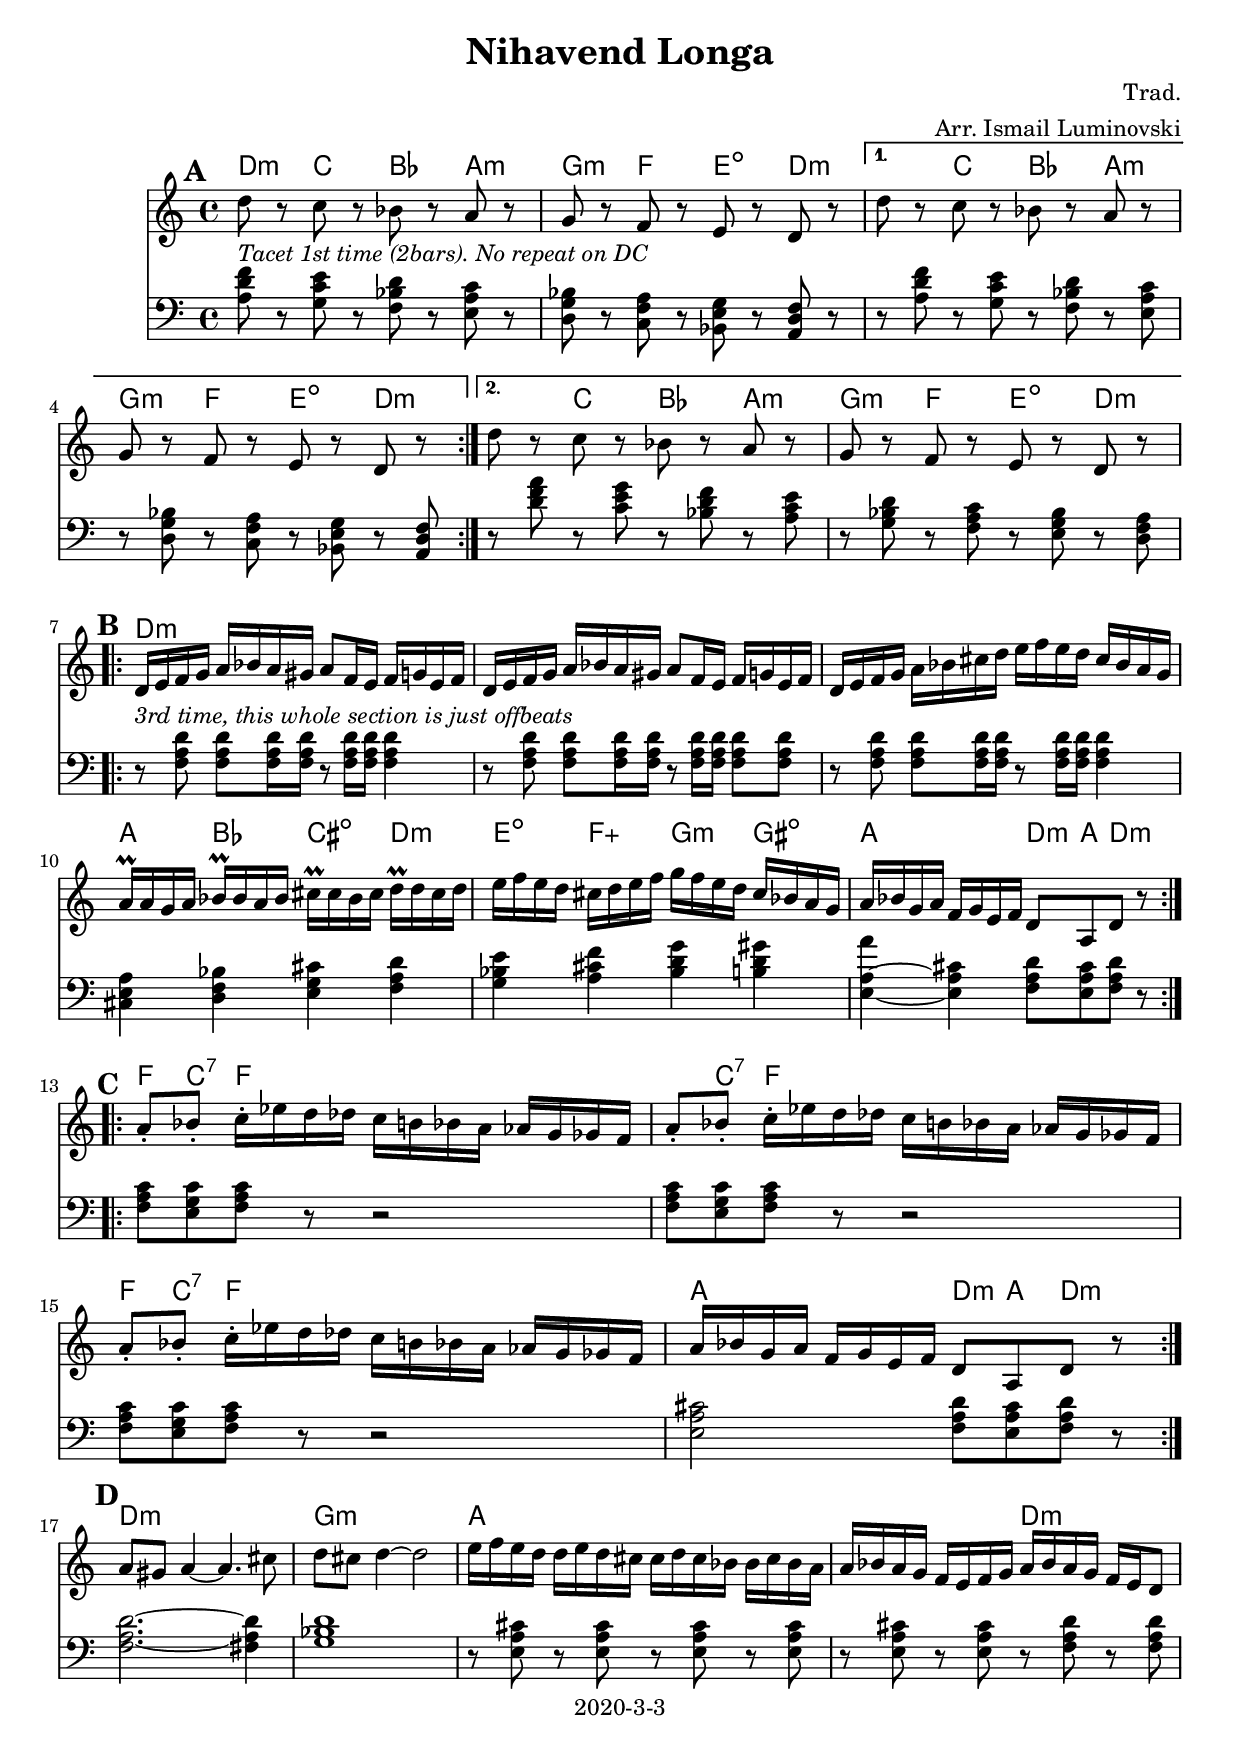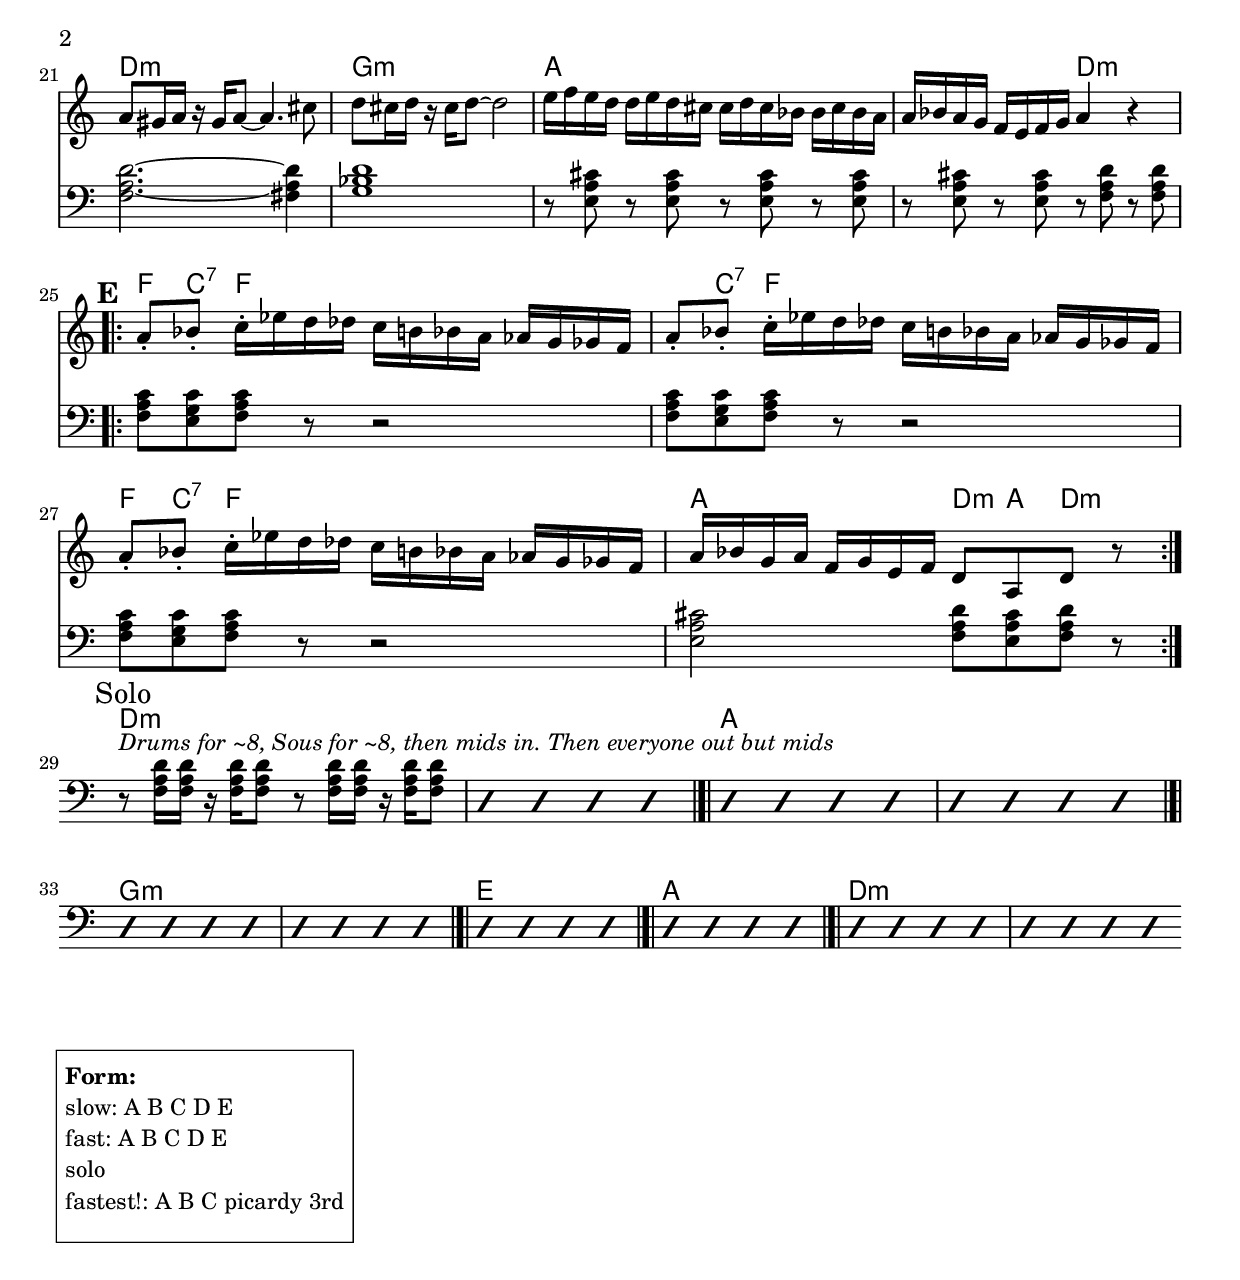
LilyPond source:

\version "2.18.2"

\header {
	title = "Nihavend Longa"
	composer = "Trad."
	arranger = "Arr. Ismail Luminovski"
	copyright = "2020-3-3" %date of latest edits
}

slash = {
	\override NoteHead #'style = #'slash
	\override Stem #'transparent = ##t
}

noslash = {
	\revert NoteHead #'style
	\revert Stem #'transparent
}

the_form = %Form
	\markup { \box \column {
	\line { " " }
	\line { \bold " Form: " }
	\line { " slow: A B C D E " }
	\line { " fast: A B C D E " }
	\line { " solo " }
	\line { " fastest!: A B C picardy 3rd " }
	\line { " " }
	}}

test = { \relative c' { \tempo 4 = 80 \set Score.markFormatter = #format-mark-box-letters
	\repeat volta 2 {
	}
}
}

	
melody = { \relative c' { \set Score.markFormatter = #format-mark-box-letters

	\mark \default %A
	\repeat volta 2 {
		d'8 r c r bes r a r | g r f r e r d r |	
	}
		\alternative { 
			{ d'8 r c r bes r a r | g r f r e r d r | }
			{ d'8 r c r bes r a r | g r f r e r d r | }
		}
	
	\mark \default %B
	\repeat volta 2 {
		d16 e f g a bes a gis a8 f16 e f g e f |
		d16 e f g a bes a gis a8 f16 e f g e f |
		d16 e f g a bes cis d e f e d cis bes a g |
		a\prall a g a bes\prall bes a bes cis\prall cis bes cis d\prall d cis d | 
		e f e d cis d e f g f e d cis bes a g  |
		a16 bes g a f g e f d8 a d r8 |
		}

        \break		
	\mark \default %C
	\repeat volta 2 {
		a'8-. bes-. c16-. ees d des c b bes a aes g ges f |
		a8-. bes-. c16-. ees d des c b bes a aes g ges f |
		a8-. bes-. c16-. ees d des c b bes a aes g ges f |
		a16 bes g a f g e f d8 a d r8 |
	}
	
	\break
	\mark \default %D
	a'8 gis a4~ a4. cis8 | d8 cis d4~ d2 | 
    e16 f e d d e d cis cis d cis bes bes cis bes a |
    a bes a g f e f g a bes a g f e d8 |
	a'8 gis16 a r gis a8~ a4. cis8 | d8 cis16 d r cis d8~ d2 | 
    e16 f e d d e d cis cis d cis bes bes cis bes a |
    a bes a g f e f g a4 r |

	\break
	\mark \default %E
	\repeat volta 2 {
		a8-. bes-. c16-. ees d des c b bes a aes g ges f |
		a8-. bes-. c16-. ees d des c b bes a aes g ges f |
		a8-. bes-. c16-. ees d des c b bes a aes g ges f |
		a16 bes g a f g e f d8 a d r8 |
	}


}
}

midbrass = { \relative c' { \set Score.markFormatter = #format-mark-box-letters

	\mark \default %A
	\repeat volta 2 {
		<a d f>8^\markup { \italic "Tacet 1st time (2bars). No repeat on DC" } r <g c e> r <f bes d> r <e a c> r | <d g bes> r <c f a> r <bes e g> r <a d f> r |	
		}
		\alternative {
			{ r8 <a' d f> r <g c e> r <f bes d> r <e a c> | r <d g bes> r <c f a> r <bes e g> r <a d f> | }	
			{ r8 <d' f a>8 r <c e g> r <bes d f> r <a c e> |  r  <g bes d> r <f a c> r <e g bes> r <d f a> |	}
		}
	
	\break
	\mark \default %B
	\repeat volta 2 {
	r8^\markup {\italic "3rd time, this whole section is just offbeats" } <f a d> <f a d> <f a d>16 <f a d> r8 <f a d>16 <f a d> <f a d>4 |
	r8 <f a d> <f a d> <f a d>16 <f a d> r8 <f a d>16 <f a d> <f a d>8 <f a d> |
	r8 <f a d> <f a d> <f a d>16 <f a d> r8 <f a d>16 <f a d> <f a d>4 |
	<cis e a> <d f bes> <e g cis> <f a d> |
	<g bes e> <a cis f> <bes d g> <b d gis> |
	<e, a a'>4~~ <e a cis>  <f a d>8 <e a cis> <f a d> r |
	}
	
        \break
	\mark \default %C
	\repeat volta 2 {
	<f a c>8 <e g c> <f a c> r  r2  |  <f a c>8 <e g c> <f a c> r  r2
	<f a c>8 <e g c> <f a c> r  r2  |
	<e a cis>2  <f a d>8 <e a cis> <f a d> r
	}

	\mark \default %D
	<f a d>2.~~~  <fis a d>4  |  <g bes d>1  |  
	r8 <e a cis> r <e a cis> r <e a cis> r <e a cis> |
	r <e a cis> r <e a cis> r <f a d> r <f a d> |
	<f a d>2.~~~  <fis a d>4  |  <g bes d>1  |  
	r8 <e a cis> r <e a cis> r <e a cis> r <e a cis> |
	r <e a cis> r <e a cis> r <f a d> r <f a d> |


	\mark \default %E
	\repeat volta 2 {
	<f a c>8 <e g c> <f a c> r  r2  |  <f a c>8 <e g c> <f a c> r  r2
	<f a c>8 <e g c> <f a c> r  r2  |
	<e a cis>2  <f a d>8 <e a cis> <f a d> r | \break
	}

	\mark "Solo"
	r8^\markup {\italic "Drums for ~8, Sous for ~8, then mids in. Then everyone out but mids"} <f a d>16 <f a d> r <f a d> <f a d>8 r <f a d>16 <f a d> r <f a d> <f a d>8 |
		\slash { d4 d d d | \bar "|.|" } 
	\slash { d4 d d d | d d d d | \bar "|.|"} \break
	\slash { d4 d d d | d d d d | \bar "|.|"} 
	\slash { d4 d d d | \bar "|.|" d d d d | \bar "|.|"} 
	\slash { d4 d d d | d d d d | \bar ".|"}

		
}
}

		
changes = { \chordmode { 

    %A
	d4:m  c  bes a:m  |  g:m  f  e:dim d:m
	d4:m  c  bes a:m  |  g:m  f  e:dim d:m
	d4:m  c  bes a:m  |  g:m  f  e:dim d:m

	%B 
	d1:min | d1:min | d1:min | 
	a4 bes cis:dim d:min | e:dim f:aug g:min gis:dim |
	a2 d8:m a d4:m

	%C
	f8 c:7 f s  s2   |   f8 c:7 f s  s2
	f8 c:7 f s  s2   |   
	a2 d8:m a d4:m        

	%D
	d1:m  |  g1:m  |  a  |  a2 d2:m
	d1:m  |  g1:m  |  a  |  a2 d2:m
	
	%E
	f8 c:7 f s  s2   |   f8 c:7 f s  s2
	f8 c:7 f s  s2   |   
	a2 d8:m a d4:m   
	
	%Solo
	d1:min | d:min | a | a |
	g:min | g:min | e | a |
	d1:min | d:min |

}
}

\book {
	\score { 
	  <<
	    \new ChordNames {
		\set chordChanges = ##t
		\changes
	    }
	    \new Staff { \clef treble
		\melody
	    }
	    \new Staff { \clef bass 
		\midbrass
	    }
	  >>
	}
	\the_form
}

%{
\book {
	\score {
	  <<
		\new Staff {
		  \set Staff.midiInstrument = #"trumpet" \unfoldRepeats
			\melody
		}
		\new Staff {
		  \set Staff.midiInstrument = #"trumpet" \unfoldRepeats
			\midbrass
		}
	  >>
		\midi { }
	}
}
\book {
	\score {
	  <<
		\new Staff {
		  \set Staff.midiInstrument = #"trumpet" \unfoldRepeats
			\test
		}
	  >>
		\midi { }
	}
}
%}
